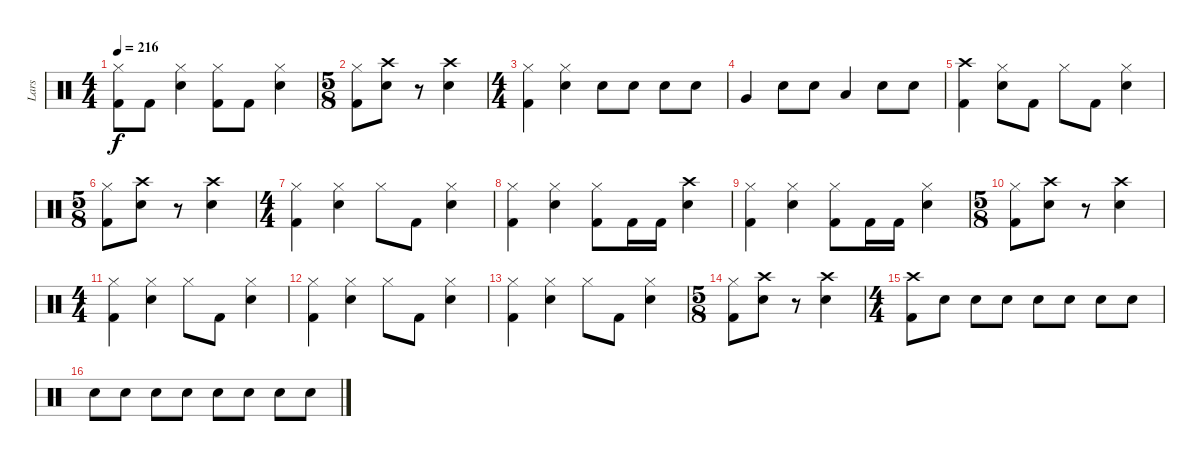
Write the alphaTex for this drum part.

\track ("Lars" "Lars") {instrument percussion}
\staff {score}
\articulation defaults
\ts (4 4)
\tempo 216
\clef neutral
\ks c
("Hi-Hat (closed)" "Kick (hit) 2").8{dy f} "Kick (hit) 2".8 ("Hi-Hat (closed)" "Electric Snare (hit)").4 ("Hi-Hat (closed)" "Kick (hit) 2").8 "Kick (hit) 2".8 ("Hi-Hat (closed)" "Electric Snare (hit)").4 |
\ts (5 8)
("Hi-Hat (closed)" "Kick (hit) 2").8 ("Crash high (hit)" "Electric Snare (hit)").8 r.8 ("Crash high (hit)" "Electric Snare (hit)").4 |
\ts (4 4)
("Hi-Hat (closed)" "Kick (hit) 2").4 ("Hi-Hat (closed)" "Electric Snare (hit)").4 "Electric Snare (hit)".8 "Electric Snare (hit)".8 "Electric Snare (hit)".8 "Electric Snare (hit)".8 |
"Very Low Tom (hit)".4 "Electric Snare (hit)".8 "Electric Snare (hit)".8 "Low Floor Tom (hit)".4 "Electric Snare (hit)".8 "Electric Snare (hit)".8 |
("Crash high (hit)" "Kick (hit) 2").4 ("Hi-Hat (closed)" "Electric Snare (hit)").8 "Kick (hit) 2".8 "Hi-Hat (closed)".8 "Kick (hit) 2".8 ("Hi-Hat (closed)" "Electric Snare (hit)").4 |
\ts (5 8)
("Hi-Hat (closed)" "Kick (hit) 2").8 ("Crash high (hit)" "Electric Snare (hit)").8 r.8 ("Crash high (hit)" "Electric Snare (hit)").4 |
\ts (4 4)
("Hi-Hat (closed)" "Kick (hit) 2").4 ("Hi-Hat (closed)" "Electric Snare (hit)").4 "Hi-Hat (closed)".8 "Kick (hit) 2".8 ("Hi-Hat (closed)" "Electric Snare (hit)").4 |
("Hi-Hat (closed)" "Kick (hit) 2").4 ("Hi-Hat (closed)" "Electric Snare (hit)").4 ("Hi-Hat (closed)" "Kick (hit) 2").8 "Kick (hit) 2".16 "Kick (hit) 2".16 ("Crash high (hit)" "Electric Snare (hit)").4 |
("Hi-Hat (closed)" "Kick (hit) 2").4 ("Hi-Hat (closed)" "Electric Snare (hit)").4 ("Hi-Hat (closed)" "Kick (hit) 2").8 "Kick (hit) 2".16 "Kick (hit) 2".16 ("Hi-Hat (closed)" "Electric Snare (hit)").4 |
\ts (5 8)
("Hi-Hat (closed)" "Kick (hit) 2").8 ("Crash high (hit)" "Electric Snare (hit)").8 r.8 ("Crash high (hit)" "Electric Snare (hit)").4 |
\ts (4 4)
("Hi-Hat (closed)" "Kick (hit) 2").4 ("Hi-Hat (closed)" "Electric Snare (hit)").4 "Hi-Hat (closed)".8 "Kick (hit) 2".8 ("Hi-Hat (closed)" "Electric Snare (hit)").4 |
("Hi-Hat (closed)" "Kick (hit) 2").4 ("Hi-Hat (closed)" "Electric Snare (hit)").4 "Hi-Hat (closed)".8 "Kick (hit) 2".8 ("Hi-Hat (closed)" "Electric Snare (hit)").4 |
("Hi-Hat (closed)" "Kick (hit) 2").4 ("Hi-Hat (closed)" "Electric Snare (hit)").4 "Hi-Hat (closed)".8 "Kick (hit) 2".8 ("Hi-Hat (closed)" "Electric Snare (hit)").4 |
\ts (5 8)
("Hi-Hat (closed)" "Kick (hit) 2").8 ("Crash high (hit)" "Electric Snare (hit)").8 r.8 ("Crash high (hit)" "Electric Snare (hit)").4 |
\ts (4 4)
("Crash high (hit)" "Kick (hit) 2").8 "Electric Snare (hit)".8 "Electric Snare (hit)".8 "Electric Snare (hit)".8 "Electric Snare (hit)".8 "Electric Snare (hit)".8 "Electric Snare (hit)".8 "Electric Snare (hit)".8 |
"Electric Snare (hit)".8 "Electric Snare (hit)".8 "Electric Snare (hit)".8 "Electric Snare (hit)".8 "Electric Snare (hit)".8 "Electric Snare (hit)".8 "Electric Snare (hit)".8 "Electric Snare (hit)".8
